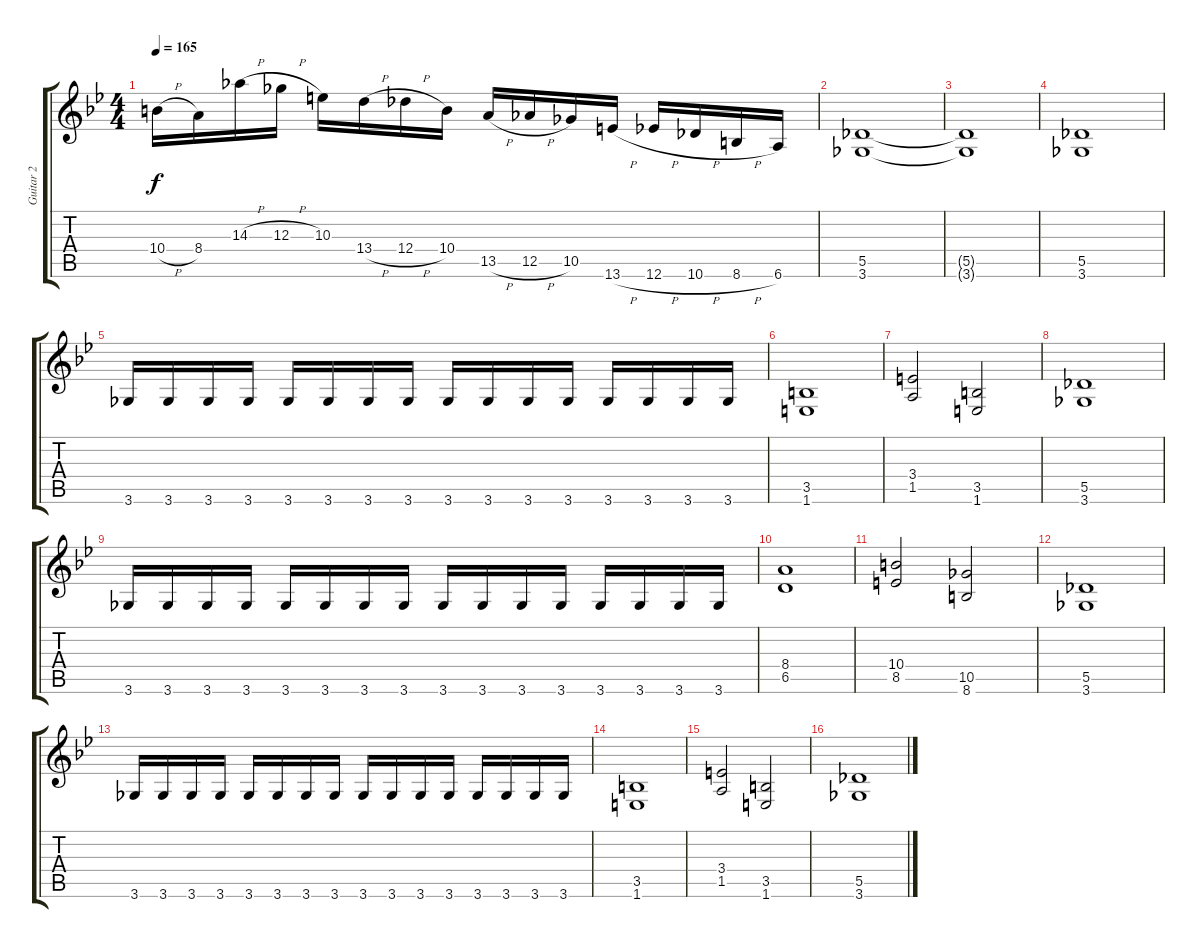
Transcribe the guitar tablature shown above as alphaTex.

\track ("Guitar 2" "Guitar 2") {instrument overdrivenguitar}
\staff {score tabs}
\tuning (Eb4 Bb3 Gb3 Db3 Ab2 Eb2) {hide}
\ts (4 4)
\tempo 165
\clef g2
\ks bb
10.4{h}.16{dy f} 8.4.16 14.3{h}.16 12.3{h}.16 10.3.16 13.4{h}.16 12.4{h}.16 10.4.16 13.5{h}.16 12.5{h}.16 10.5.16 13.6{h}.16 12.6{h}.16 10.6{h}.16 8.6{h}.16 6.6.16 |
(5.5 3.6).1 |
(5.5{t} 3.6{t}).1 |
(5.5 3.6).1 |
3.6.16 3.6.16 3.6.16 3.6.16 3.6.16 3.6.16 3.6.16 3.6.16 3.6.16 3.6.16 3.6.16 3.6.16 3.6.16 3.6.16 3.6.16 3.6.16 |
(3.5 1.6).1 |
(3.4 1.5).2 (3.5 1.6).2 |
(5.5 3.6).1 |
3.6.16 3.6.16 3.6.16 3.6.16 3.6.16 3.6.16 3.6.16 3.6.16 3.6.16 3.6.16 3.6.16 3.6.16 3.6.16 3.6.16 3.6.16 3.6.16 |
(8.4 6.5).1 |
(10.4 8.5).2 (10.5 8.6).2 |
(5.5 3.6).1 |
3.6.16 3.6.16 3.6.16 3.6.16 3.6.16 3.6.16 3.6.16 3.6.16 3.6.16 3.6.16 3.6.16 3.6.16 3.6.16 3.6.16 3.6.16 3.6.16 |
(3.5 1.6).1 |
(3.4 1.5).2 (3.5 1.6).2 |
(5.5 3.6).1
